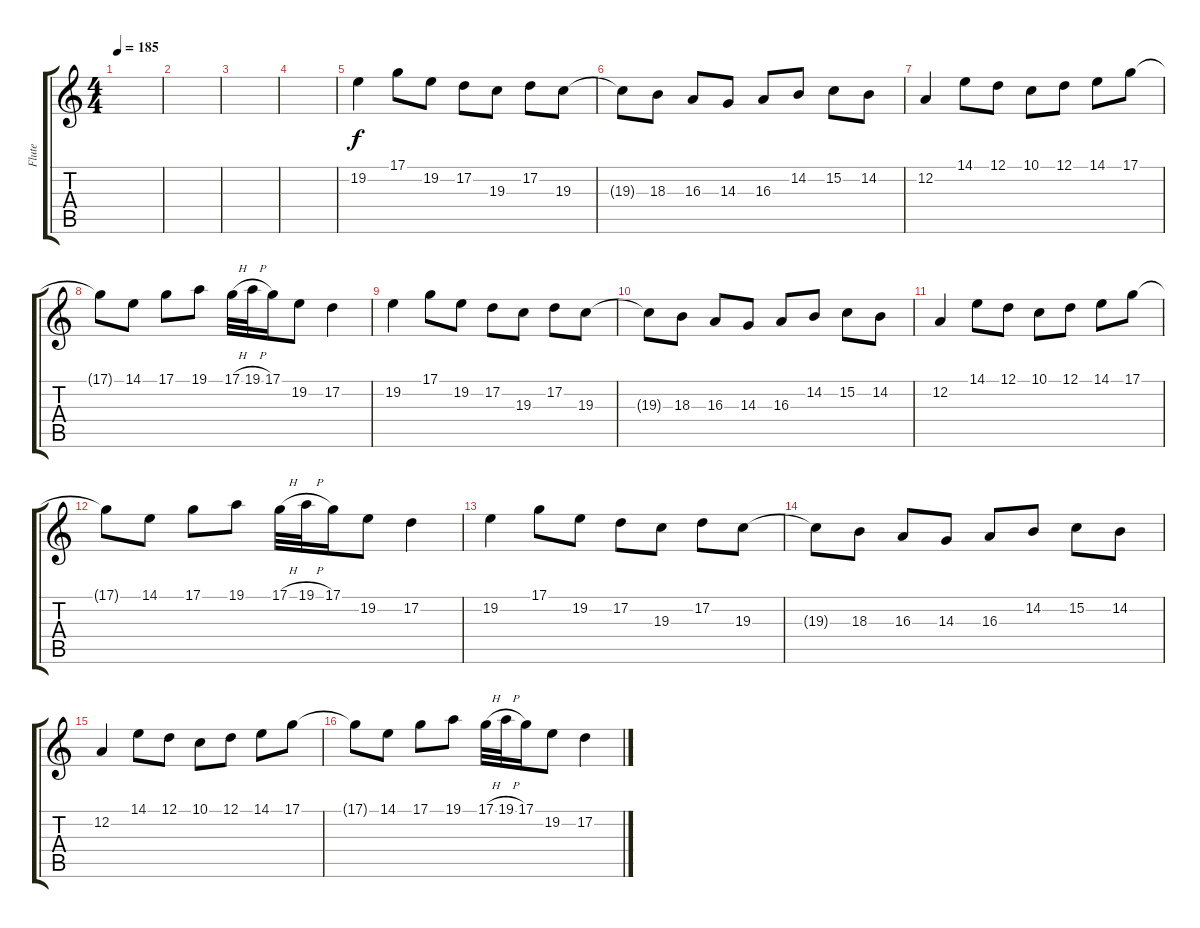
\track ("Flute" "Flute") {instrument piccolo}
\staff {score tabs}
\tuning (D4 A3 F3 C3 G2 D2) {hide}
\ts (4 4)
\tempo 185
\clef g2
\ks c
|
|
|
|
19.2.4 17.1.8 19.2.8 17.2.8 19.3.8 17.2.8 19.3.8 |
19.3{t}.8 18.3.8 16.3.8 14.3.8 16.3.8 14.2.8 15.2.8 14.2.8 |
12.2.4 14.1.8 12.1.8 10.1.8 12.1.8 14.1.8 17.1.8 |
17.1{t}.8 14.1.8 17.1.8 19.1.8 17.1{h}.32 19.1{h}.32 17.1.16 19.2.8 17.2.4 |
19.2.4 17.1.8 19.2.8 17.2.8 19.3.8 17.2.8 19.3.8 |
19.3{t}.8 18.3.8 16.3.8 14.3.8 16.3.8 14.2.8 15.2.8 14.2.8 |
12.2.4 14.1.8 12.1.8 10.1.8 12.1.8 14.1.8 17.1.8 |
17.1{t}.8 14.1.8 17.1.8 19.1.8 17.1{h}.32 19.1{h}.32 17.1.16 19.2.8 17.2.4 |
19.2.4 17.1.8 19.2.8 17.2.8 19.3.8 17.2.8 19.3.8 |
19.3{t}.8 18.3.8 16.3.8 14.3.8 16.3.8 14.2.8 15.2.8 14.2.8 |
12.2.4 14.1.8 12.1.8 10.1.8 12.1.8 14.1.8 17.1.8 |
17.1{t}.8 14.1.8 17.1.8 19.1.8 17.1{h}.32 19.1{h}.32 17.1.16 19.2.8 17.2.4
